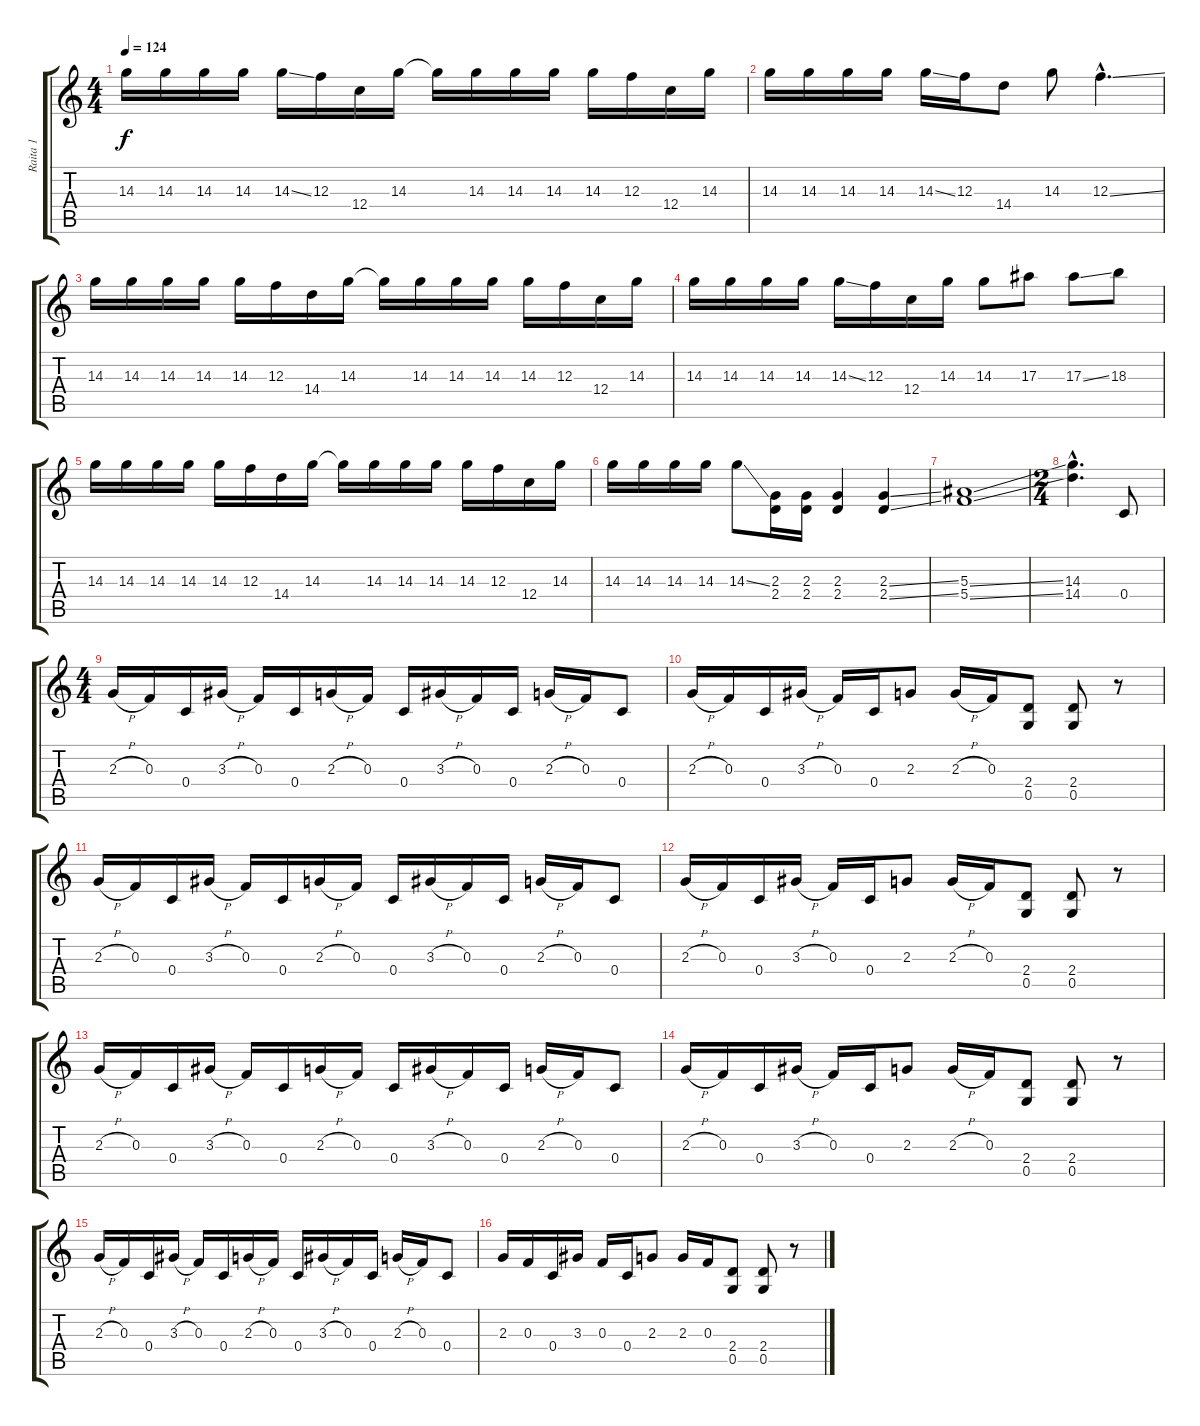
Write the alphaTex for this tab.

\track ("Raita 1" "Raita 1") {instrument distortionguitar}
\staff {score tabs}
\tuning (D4 A3 F3 C3 G2 D2) {hide}
\ts (4 4)
\tempo 124
\clef g2
\ks c
14.3.16{dy f} 14.3.16 14.3.16 14.3.16 14.3{ss}.16 12.3.16 12.4.16 14.3.16 14.3{t}.16 14.3.16 14.3.16 14.3.16 14.3.16 12.3.16 12.4.16 14.3.16 |
14.3.16 14.3.16 14.3.16 14.3.16 14.3{ss}.16 12.3.16 14.4.8 14.3.8 12.3{ss hac}.4{d} |
14.3.16 14.3.16 14.3.16 14.3.16 14.3.16 12.3.16 14.4.16 14.3.16 14.3{t}.16 14.3.16 14.3.16 14.3.16 14.3.16 12.3.16 12.4.16 14.3.16 |
14.3.16 14.3.16 14.3.16 14.3.16 14.3{ss}.16 12.3.16 12.4.16 14.3.16 14.3.8 17.3.8 17.3{ss}.8 18.3.8 |
14.3.16 14.3.16 14.3.16 14.3.16 14.3.16 12.3.16 14.4.16 14.3.16 14.3{t}.16 14.3.16 14.3.16 14.3.16 14.3.16 12.3.16 12.4.16 14.3.16 |
14.3.16 14.3.16 14.3.16 14.3.16 14.3{ss}.8 (2.3 2.4).16 (2.3 2.4).16 (2.3 2.4).4 (2.3{ss} 2.4{ss}).4 |
(5.3{ss} 5.4{ss}).1 |
\ts (2 4)
(14.3{hac} 14.4{hac}).4{d} 0.4.8 |
\ts (4 4)
2.3{h}.16 0.3.16 0.4.16 3.3{h}.16 0.3.16 0.4.16 2.3{h}.16 0.3.16 0.4.16 3.3{h}.16 0.3.16 0.4.16 2.3{h}.16 0.3.16 0.4.8 |
2.3{h}.16 0.3.16 0.4.16 3.3{h}.16 0.3.16 0.4.16 2.3.8 2.3{h}.16 0.3.16 (2.4 0.5).8 (2.4 0.5).8 r.8 |
2.3{h}.16 0.3.16 0.4.16 3.3{h}.16 0.3.16 0.4.16 2.3{h}.16 0.3.16 0.4.16 3.3{h}.16 0.3.16 0.4.16 2.3{h}.16 0.3.16 0.4.8 |
2.3{h}.16 0.3.16 0.4.16 3.3{h}.16 0.3.16 0.4.16 2.3.8 2.3{h}.16 0.3.16 (2.4 0.5).8 (2.4 0.5).8 r.8 |
2.3{h}.16 0.3.16 0.4.16 3.3{h}.16 0.3.16 0.4.16 2.3{h}.16 0.3.16 0.4.16 3.3{h}.16 0.3.16 0.4.16 2.3{h}.16 0.3.16 0.4.8 |
2.3{h}.16 0.3.16 0.4.16 3.3{h}.16 0.3.16 0.4.16 2.3.8 2.3{h}.16 0.3.16 (2.4 0.5).8 (2.4 0.5).8 r.8 |
2.3{h}.16 0.3.16 0.4.16 3.3{h}.16 0.3.16 0.4.16 2.3{h}.16 0.3.16 0.4.16 3.3{h}.16 0.3.16 0.4.16 2.3{h}.16 0.3.16 0.4.8 |
2.3.16 0.3.16 0.4.16 3.3.16 0.3.16 0.4.16 2.3.8 2.3.16 0.3.16 (2.4 0.5).8 (2.4 0.5).8 r.8
